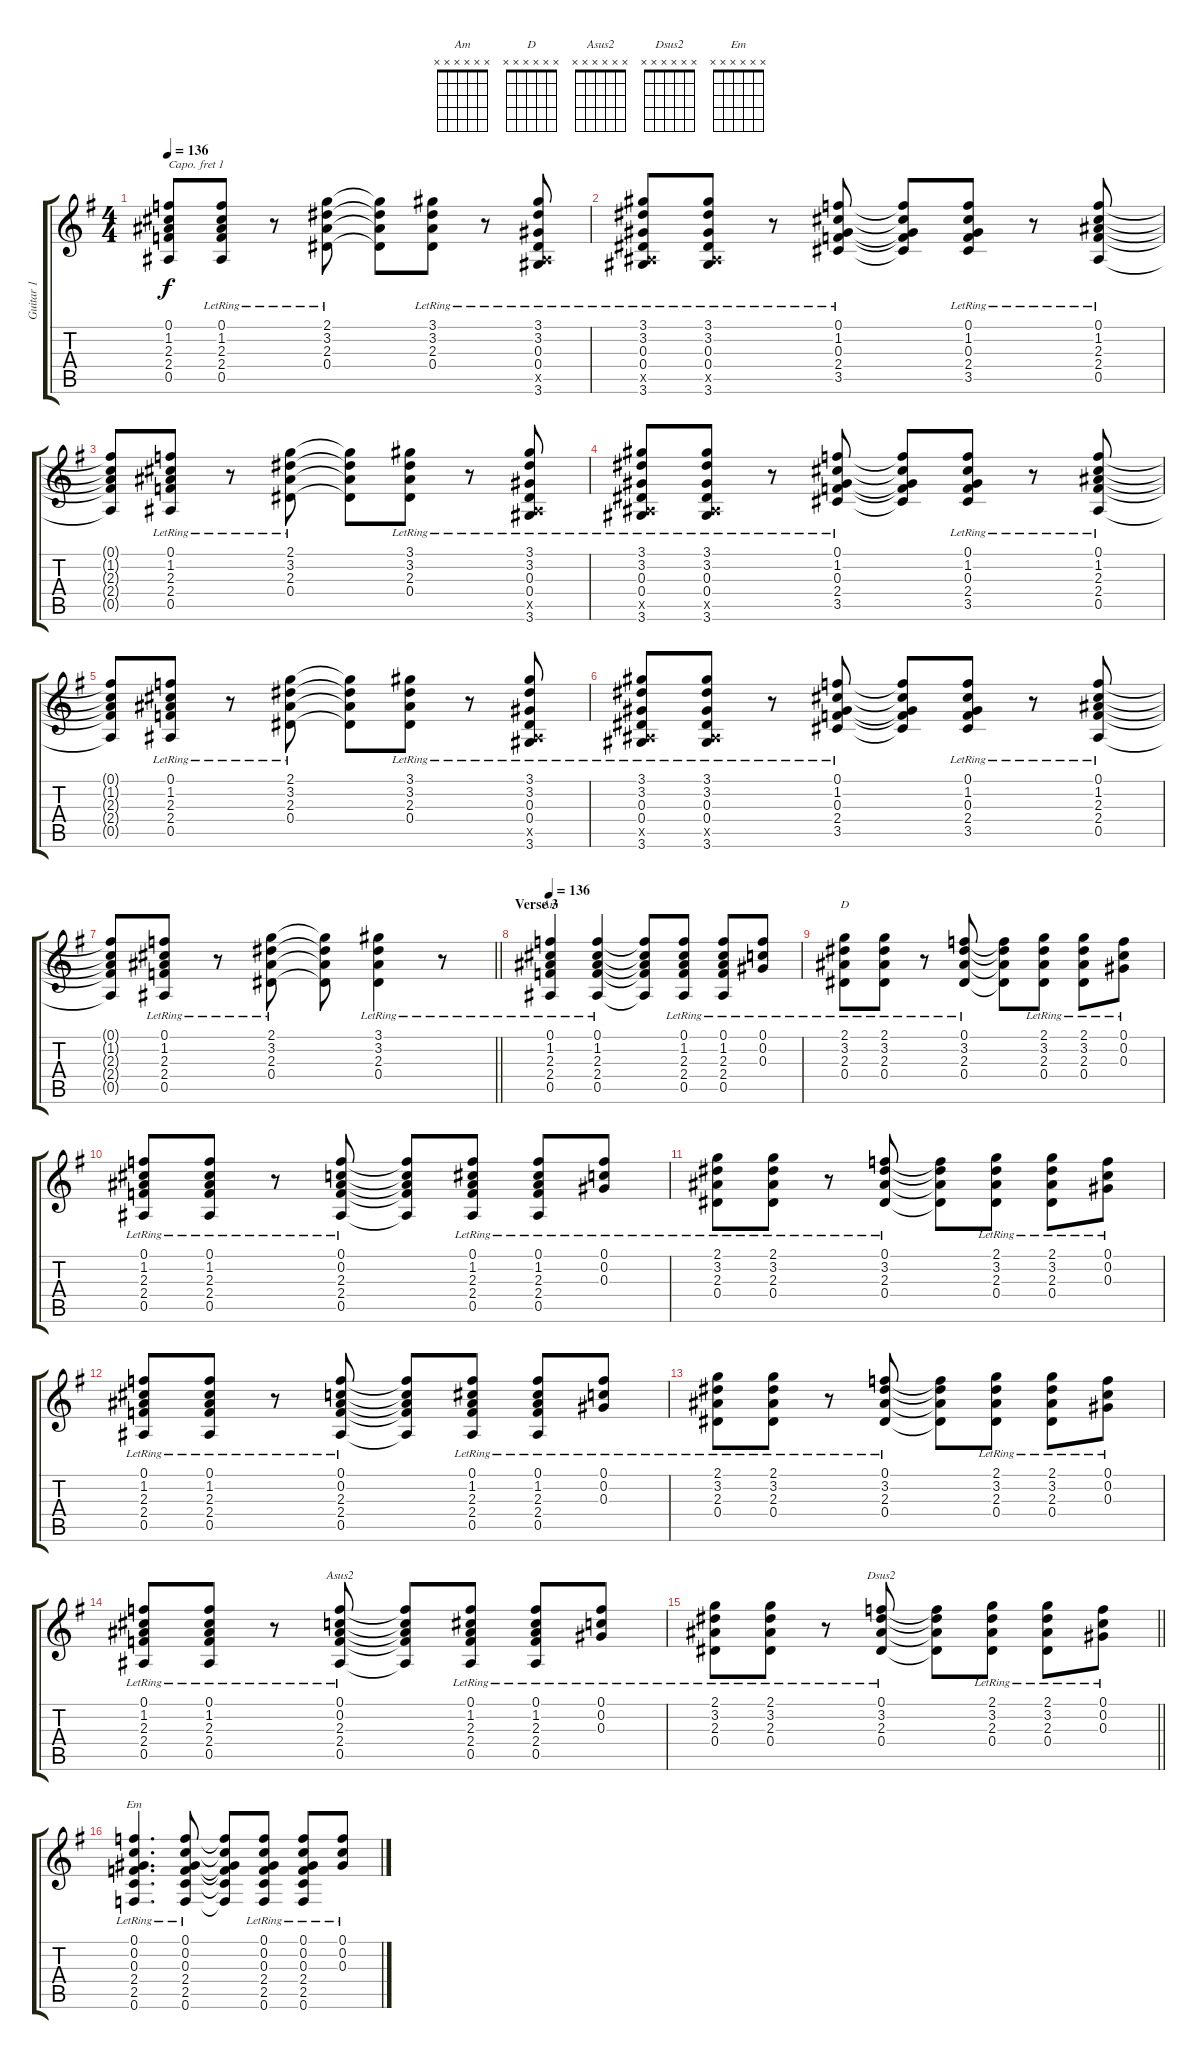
\track ("Guitar 1" "Guitar 1") {instrument acousticguitarsteel}
\staff {score tabs}
\capo 1
\tuning (E4 B3 G3 D3 A2 E2) {hide}
\chord ("Am" x x x x x x)
\chord ("D" x x x x x x)
\chord ("Asus2" x x x x x x)
\chord ("Dsus2" x x x x x x)
\chord ("Em" x x x x x x)
\ts (4 4)
\tempo 136
\clef g2
\ks g
(0.1{t} 1.2{t} 2.3{t} 2.4{t} 0.5{t}).8{dy f} (0.1{lr} 1.2{lr} 2.3{lr} 2.4{lr} 0.5{lr}).8 r.8 (2.1{lr} 3.2{lr} 2.3{lr} 0.4{lr}).8 (2.1{t} 3.2{t} 2.3{t} 0.4{t}).8 (3.1{lr} 3.2{lr} 2.3{lr} 0.4{lr}).8 r.8 (3.1{lr} 3.2{lr} 0.3{lr} 0.4{lr} 0.5{x} 3.6{lr}).8 |
(3.1{lr} 3.2{lr} 0.3{lr} 0.4{lr} 0.5{x} 3.6{lr}).8 (3.1{lr} 3.2{lr} 0.3{lr} 0.4{lr} 0.5{x} 3.6{lr}).8 r.8 (0.1{lr} 1.2{lr} 0.3{lr} 2.4{lr} 3.5{lr}).8 (0.1{t} 1.2{t} 0.3{t} 2.4{t} 3.5{t}).8 (0.1{lr} 1.2{lr} 0.3{lr} 2.4{lr} 3.5{lr}).8 r.8 (0.1{lr} 1.2{lr} 2.3{lr} 2.4{lr} 0.5{lr}).8 |
(0.1{t} 1.2{t} 2.3{t} 2.4{t} 0.5{t}).8 (0.1{lr} 1.2{lr} 2.3{lr} 2.4{lr} 0.5{lr}).8 r.8 (2.1{lr} 3.2{lr} 2.3{lr} 0.4{lr}).8 (2.1{t} 3.2{t} 2.3{t} 0.4{t}).8 (3.1{lr} 3.2{lr} 2.3{lr} 0.4{lr}).8 r.8 (3.1{lr} 3.2{lr} 0.3{lr} 0.4{lr} 0.5{x} 3.6{lr}).8 |
(3.1{lr} 3.2{lr} 0.3{lr} 0.4{lr} 0.5{x} 3.6{lr}).8 (3.1{lr} 3.2{lr} 0.3{lr} 0.4{lr} 0.5{x} 3.6{lr}).8 r.8 (0.1{lr} 1.2{lr} 0.3{lr} 2.4{lr} 3.5{lr}).8 (0.1{t} 1.2{t} 0.3{t} 2.4{t} 3.5{t}).8 (0.1{lr} 1.2{lr} 0.3{lr} 2.4{lr} 3.5{lr}).8 r.8 (0.1{lr} 1.2{lr} 2.3{lr} 2.4{lr} 0.5{lr}).8 |
(0.1{t} 1.2{t} 2.3{t} 2.4{t} 0.5{t}).8 (0.1{lr} 1.2{lr} 2.3{lr} 2.4{lr} 0.5{lr}).8 r.8 (2.1{lr} 3.2{lr} 2.3{lr} 0.4{lr}).8 (2.1{t} 3.2{t} 2.3{t} 0.4{t}).8 (3.1{lr} 3.2{lr} 2.3{lr} 0.4{lr}).8 r.8 (3.1{lr} 3.2{lr} 0.3{lr} 0.4{lr} 0.5{x} 3.6{lr}).8 |
(3.1{lr} 3.2{lr} 0.3{lr} 0.4{lr} 0.5{x} 3.6{lr}).8 (3.1{lr} 3.2{lr} 0.3{lr} 0.4{lr} 0.5{x} 3.6{lr}).8 r.8 (0.1{lr} 1.2{lr} 0.3{lr} 2.4{lr} 3.5{lr}).8 (0.1{t} 1.2{t} 0.3{t} 2.4{t} 3.5{t}).8 (0.1{lr} 1.2{lr} 0.3{lr} 2.4{lr} 3.5{lr}).8 r.8 (0.1{lr} 1.2{lr} 2.3{lr} 2.4{lr} 0.5{lr}).8 |
\barLineRight lightlight
(0.1{t} 1.2{t} 2.3{t} 2.4{t} 0.5{t}).8 (0.1{lr} 1.2{lr} 2.3{lr} 2.4{lr} 0.5{lr}).8 r.8 (2.1{lr} 3.2{lr} 2.3{lr} 0.4{lr}).8 (2.1{t} 3.2{t} 2.3{t} 0.4{t}).8 (3.1{lr} 3.2{lr} 2.3{lr} 0.4{lr}).4 r.8 |
\section ("" "Verse 3")
\tempo 136
(0.1{lr} 1.2{lr} 2.3{lr} 2.4{lr} 0.5{lr}).4{ch "Am" instrument acousticguitarsteel} (0.1{lr} 1.2{lr} 2.3{lr} 2.4{lr} 0.5{lr}).4 (0.1{t} 1.2{t} 2.3{t} 2.4{t} 0.5{t}).8 (0.1{lr} 1.2{lr} 2.3{lr} 2.4{lr} 0.5{lr}).8 (0.1{lr} 1.2{lr} 2.3{lr} 2.4{lr} 0.5{lr}).8 (0.1{lr} 0.2{lr} 0.3{lr}).8 |
(2.1{lr} 3.2{lr} 2.3{lr} 0.4{lr}).8{ch "D"} (2.1{lr} 3.2{lr} 2.3{lr} 0.4{lr}).8 r.8 (0.1{lr} 3.2{lr} 2.3{lr} 0.4{lr}).8 (0.1{t} 3.2{t} 2.3{t} 0.4{t}).8 (2.1{lr} 3.2{lr} 2.3{lr} 0.4{lr}).8 (2.1{lr} 3.2{lr} 2.3{lr} 0.4{lr}).8 (0.1{lr} 0.2{lr} 0.3{lr}).8 |
(0.1{lr} 1.2{lr} 2.3{lr} 2.4{lr} 0.5{lr}).8 (0.1{lr} 1.2{lr} 2.3{lr} 2.4{lr} 0.5{lr}).8 r.8 (0.1{lr} 0.2{lr} 2.3{lr} 2.4{lr} 0.5{lr}).8 (0.1{t} 0.2{t} 2.3{t} 2.4{t} 0.5{t}).8 (0.1{lr} 1.2{lr} 2.3{lr} 2.4{lr} 0.5{lr}).8 (0.1{lr} 1.2{lr} 2.3{lr} 2.4{lr} 0.5{lr}).8 (0.1{lr} 0.2{lr} 0.3{lr}).8 |
(2.1{lr} 3.2{lr} 2.3{lr} 0.4{lr}).8 (2.1{lr} 3.2{lr} 2.3{lr} 0.4{lr}).8 r.8 (0.1{lr} 3.2{lr} 2.3{lr} 0.4{lr}).8 (0.1{t} 3.2{t} 2.3{t} 0.4{t}).8 (2.1{lr} 3.2{lr} 2.3{lr} 0.4{lr}).8 (2.1{lr} 3.2{lr} 2.3{lr} 0.4{lr}).8 (0.1{lr} 0.2{lr} 0.3{lr}).8 |
(0.1{lr} 1.2{lr} 2.3{lr} 2.4{lr} 0.5{lr}).8 (0.1{lr} 1.2{lr} 2.3{lr} 2.4{lr} 0.5{lr}).8 r.8 (0.1{lr} 0.2{lr} 2.3{lr} 2.4{lr} 0.5{lr}).8 (0.1{t} 0.2{t} 2.3{t} 2.4{t} 0.5{t}).8 (0.1{lr} 1.2{lr} 2.3{lr} 2.4{lr} 0.5{lr}).8 (0.1{lr} 1.2{lr} 2.3{lr} 2.4{lr} 0.5{lr}).8 (0.1{lr} 0.2{lr} 0.3{lr}).8 |
(2.1{lr} 3.2{lr} 2.3{lr} 0.4{lr}).8 (2.1{lr} 3.2{lr} 2.3{lr} 0.4{lr}).8 r.8 (0.1{lr} 3.2{lr} 2.3{lr} 0.4{lr}).8 (0.1{t} 3.2{t} 2.3{t} 0.4{t}).8 (2.1{lr} 3.2{lr} 2.3{lr} 0.4{lr}).8 (2.1{lr} 3.2{lr} 2.3{lr} 0.4{lr}).8 (0.1{lr} 0.2{lr} 0.3{lr}).8 |
(0.1{lr} 1.2{lr} 2.3{lr} 2.4{lr} 0.5{lr}).8 (0.1{lr} 1.2{lr} 2.3{lr} 2.4{lr} 0.5{lr}).8 r.8 (0.1{lr} 0.2{lr} 2.3{lr} 2.4{lr} 0.5{lr}).8{ch "Asus2"} (0.1{t} 0.2{t} 2.3{t} 2.4{t} 0.5{t}).8 (0.1{lr} 1.2{lr} 2.3{lr} 2.4{lr} 0.5{lr}).8 (0.1{lr} 1.2{lr} 2.3{lr} 2.4{lr} 0.5{lr}).8 (0.1{lr} 0.2{lr} 0.3{lr}).8 |
\barLineRight lightlight
(2.1{lr} 3.2{lr} 2.3{lr} 0.4{lr}).8 (2.1{lr} 3.2{lr} 2.3{lr} 0.4{lr}).8 r.8 (0.1{lr} 3.2{lr} 2.3{lr} 0.4{lr}).8{ch "Dsus2"} (0.1{t} 3.2{t} 2.3{t} 0.4{t}).8 (2.1{lr} 3.2{lr} 2.3{lr} 0.4{lr}).8 (2.1{lr} 3.2{lr} 2.3{lr} 0.4{lr}).8 (0.1{lr} 0.2{lr} 0.3{lr}).8 |
(0.1{lr} 0.2{lr} 0.3{lr} 2.4{lr} 2.5{lr} 0.6{lr}).4{d ch "Em"} (0.1{lr} 0.2{lr} 0.3{lr} 2.4{lr} 2.5{lr} 0.6{lr}).8 (0.1{t} 0.2{t} 0.3{t} 2.4{t} 2.5{t} 0.6{t}).8 (0.1{lr} 0.2{lr} 0.3{lr} 2.4{lr} 2.5{lr} 0.6{lr}).8 (0.1{lr} 0.2{lr} 0.3{lr} 2.4{lr} 2.5{lr} 0.6{lr}).8 (0.1{lr} 0.2{lr} 0.3{lr}).8
